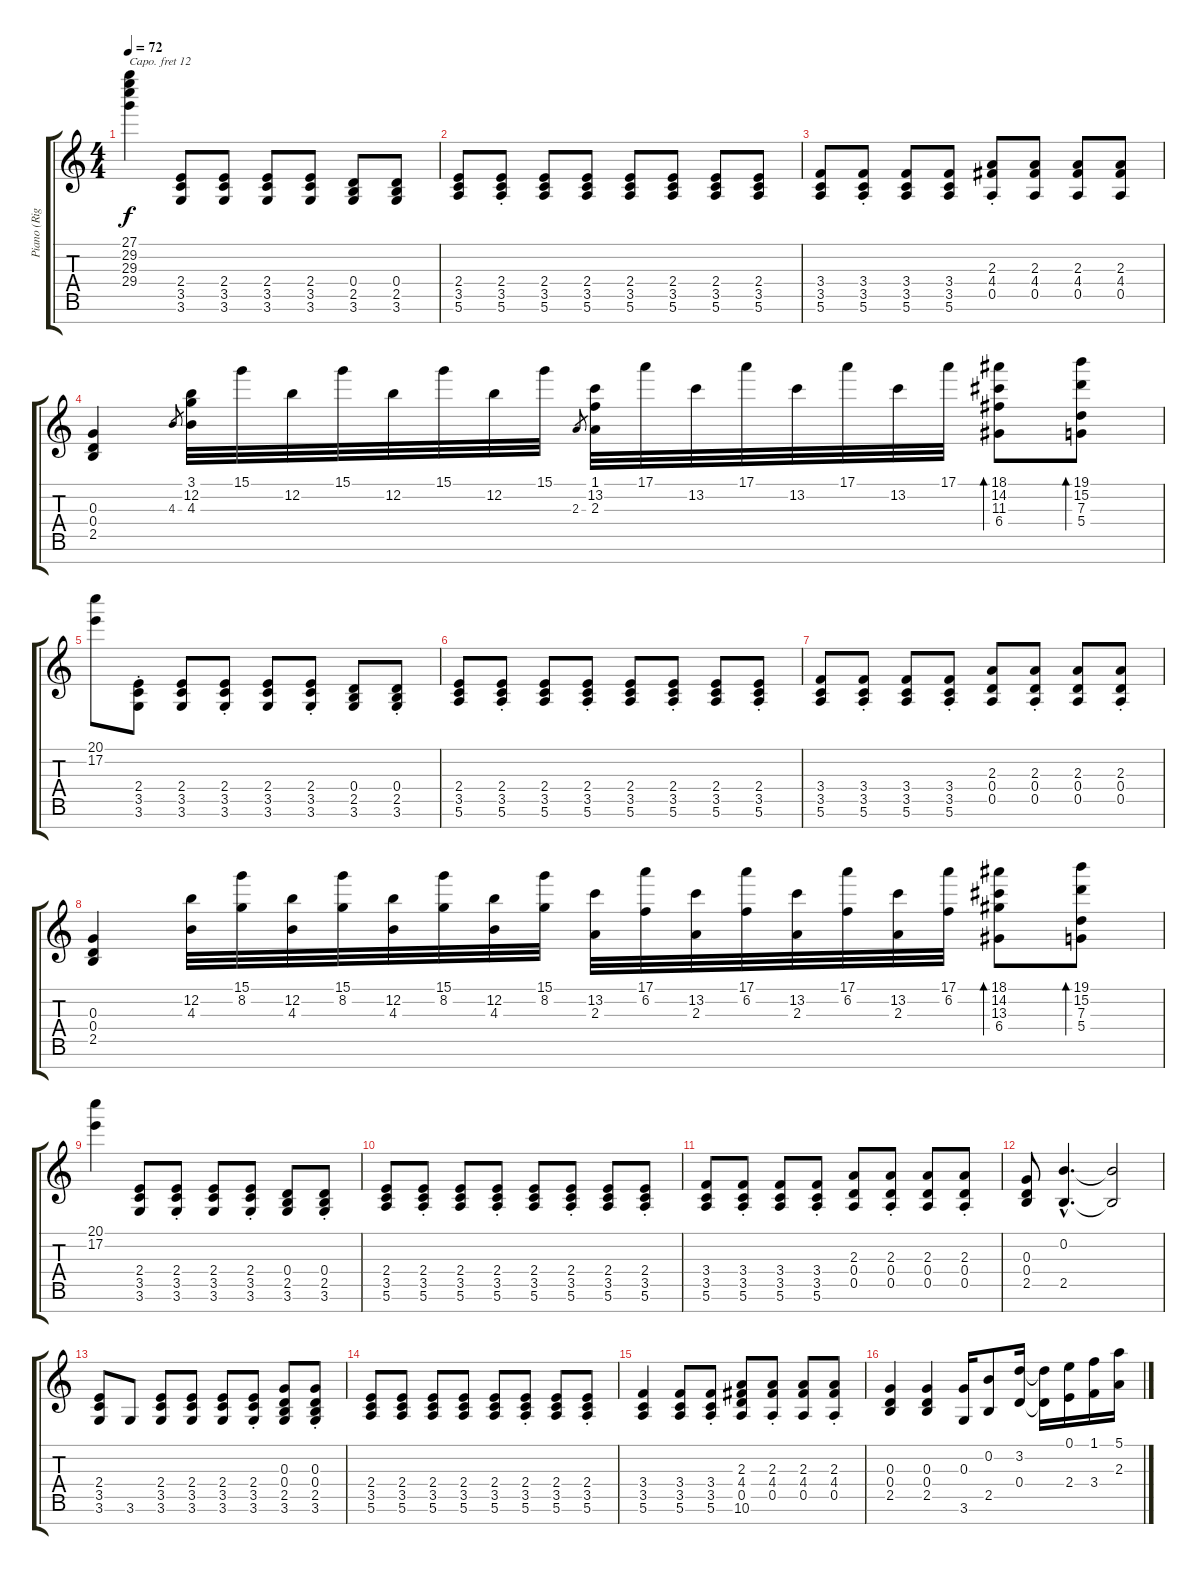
\track ("Piano (Right Hand)" "Piano (Rig") {instrument honkytonkpiano}
\staff {score tabs}
\capo 12
\tuning (E4 B3 G3 D3 A2 E2 B1) {hide}
\ts (4 4)
\tempo 72
\clef g2
\ks c
(27.1 29.2 29.3 29.4).4{dy f} (2.4 3.5 3.6).8 (2.4 3.5 3.6).8 (2.4 3.5 3.6).8 (2.4 3.5 3.6).8 (0.4 2.5 3.6).8 (0.4 2.5 3.6).8 |
(2.4 3.5 5.6).8 (2.4{st} 3.5{st} 5.6{st}).8 (2.4 3.5 5.6).8 (2.4 3.5 5.6).8 (2.4 3.5 5.6).8 (2.4 3.5 5.6).8 (2.4 3.5 5.6).8 (2.4 3.5 5.6).8 |
(3.4 3.5 5.6).8 (3.4{st} 3.5{st} 5.6{st}).8 (3.4 3.5 5.6).8 (3.4 3.5 5.6).8 (2.3{st} 4.4{st} 0.5{st}).8 (2.3 4.4 0.5).8 (2.3 4.4 0.5).8 (2.3 4.4 0.5).8 |
(0.3 0.4 2.5).4 4.3.8{gr} (3.1 12.2 4.3).32 15.1.32 12.2.32 15.1.32 12.2.32 15.1.32 12.2.32 15.1.32 2.3.8{gr} (1.1 13.2 2.3).32 17.1.32 13.2.32 17.1.32 13.2.32 17.1.32 13.2.32 17.1.32 (18.1 14.2 11.3 6.4).8{bd 240} (19.1 15.2 7.3 5.4).8{bd 240} |
(20.1 17.2).8 (2.4{st} 3.5{st} 3.6{st}).8 (2.4 3.5 3.6).8 (2.4{st} 3.5{st} 3.6{st}).8 (2.4 3.5 3.6).8 (2.4{st} 3.5{st} 3.6{st}).8 (0.4 2.5 3.6).8 (0.4{st} 2.5{st} 3.6{st}).8 |
(2.4 3.5 5.6).8 (2.4{st} 3.5{st} 5.6{st}).8 (2.4 3.5 5.6).8 (2.4{st} 3.5{st} 5.6{st}).8 (2.4 3.5 5.6).8 (2.4{st} 3.5{st} 5.6{st}).8 (2.4 3.5 5.6).8 (2.4{st} 3.5{st} 5.6{st}).8 |
(3.4 3.5 5.6).8 (3.4{st} 3.5{st} 5.6{st}).8 (3.4 3.5 5.6).8 (3.4{st} 3.5{st} 5.6{st}).8 (2.3 0.4 0.5).8 (2.3{st} 0.4{st} 0.5{st}).8 (2.3 0.4 0.5).8 (2.3{st} 0.4{st} 0.5{st}).8 |
(0.3 0.4 2.5).4 (12.2 4.3).32 (15.1 8.2).32 (12.2 4.3).32 (15.1 8.2).32 (12.2 4.3).32 (15.1 8.2).32 (12.2 4.3).32 (15.1 8.2).32 (13.2 2.3).32 (17.1 6.2).32 (13.2 2.3).32 (17.1 6.2).32 (13.2 2.3).32 (17.1 6.2).32 (13.2 2.3).32 (17.1 6.2).32 (18.1 14.2 13.3 6.4).8{bd 240} (19.1 15.2 7.3 5.4).8{bd 240} |
(20.1 17.2).4 (2.4 3.5 3.6).8 (2.4{st} 3.5{st} 3.6{st}).8 (2.4 3.5 3.6).8 (2.4{st} 3.5{st} 3.6{st}).8 (0.4 2.5 3.6).8 (0.4{st} 2.5{st} 3.6{st}).8 |
(2.4 3.5 5.6).8 (2.4{st} 3.5{st} 5.6{st}).8 (2.4 3.5 5.6).8 (2.4{st} 3.5{st} 5.6{st}).8 (2.4 3.5 5.6).8 (2.4{st} 3.5{st} 5.6{st}).8 (2.4 3.5 5.6).8 (2.4{st} 3.5{st} 5.6{st}).8 |
(3.4 3.5 5.6).8 (3.4{st} 3.5{st} 5.6{st}).8 (3.4 3.5 5.6).8 (3.4{st} 3.5{st} 5.6{st}).8 (2.3 0.4 0.5).8 (2.3{st} 0.4{st} 0.5{st}).8 (2.3 0.4 0.5).8 (2.3{st} 0.4{st} 0.5{st}).8 |
(0.3 0.4 2.5).8 (0.2{hac} 2.5{hac}).4{d} (0.2{t} 2.5{t}).2 |
(2.4 3.5 3.6).8 3.6.8 (2.4 3.5 3.6).8 (2.4 3.5 3.6).8 (2.4 3.5 3.6).8 (2.4{st} 3.5{st} 3.6{st}).8 (0.3 0.4 2.5 3.6).8 (0.3{st} 0.4{st} 2.5{st} 3.6{st}).8 |
(2.4 3.5 5.6).8 (2.4 3.5 5.6).8 (2.4 3.5 5.6).8 (2.4 3.5 5.6).8 (2.4 3.5 5.6).8 (2.4{st} 3.5{st} 5.6{st}).8 (2.4 3.5 5.6).8 (2.4{st} 3.5{st} 5.6{st}).8 |
(3.4 3.5 5.6).4 (3.4 3.5 5.6).8 (3.4{st} 3.5{st} 5.6{st}).8 (2.3 4.4 0.5 10.6).8 (2.3{st} 4.4{st} 0.5{st}).8 (2.3 4.4 0.5).8 (2.3{st} 4.4{st} 0.5{st}).8 |
(0.3 0.4 2.5).4 (0.3 0.4 2.5).4 (0.3 3.6).16 (0.2 2.5).8 (3.2 0.4).16 (3.2{t} 0.4{t}).16 (0.1 2.4).16 (1.1 3.4).16 (5.1 2.3).16
